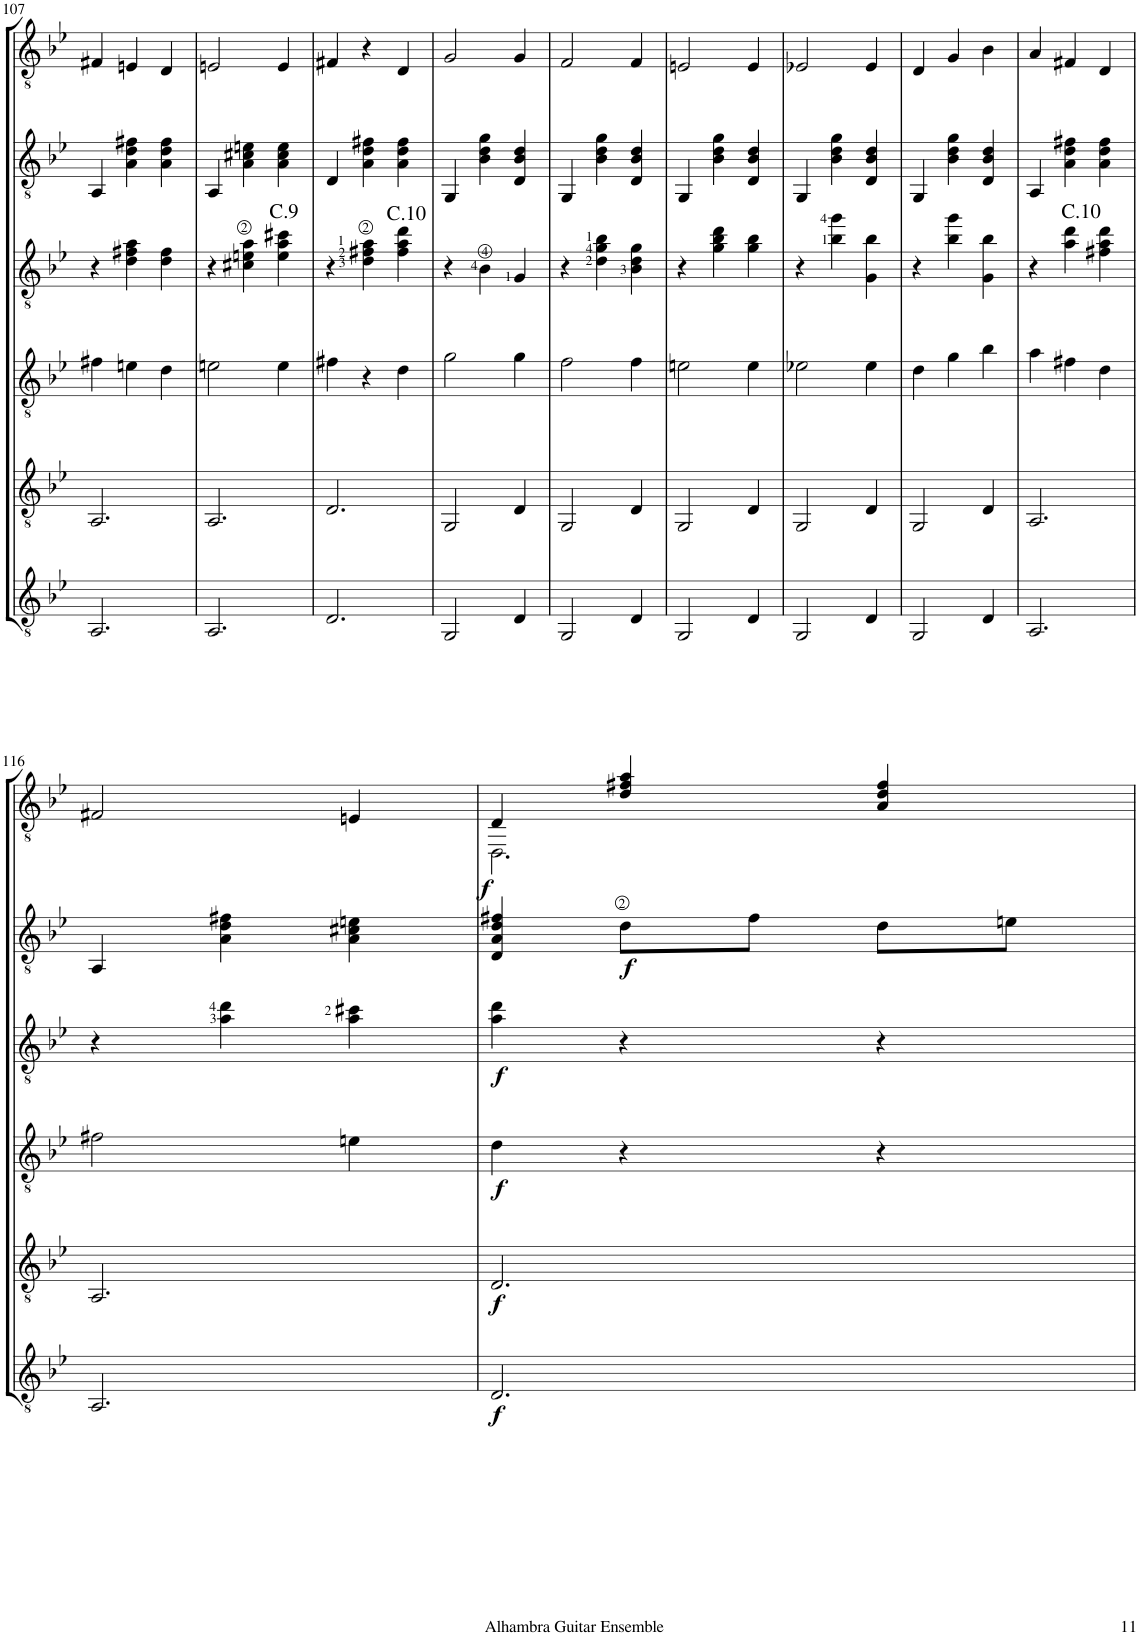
**kern	**dynam	**kern	**dynam	**kern	**dynam	**kern	**dynam	**kern	**dynam	**kern	**dynam
*part6	*part6	*part5	*part5	*part4	*part4	*part3	*part3	*part2	*part2	*part1	*part1
*staff6	*staff6	*staff5	*staff5	*staff4	*staff4	*staff3	*staff3	*staff2	*staff2	*staff1	*staff1
*I"C.G.	*	*I"Gtr.5	*	*I"Gtr.4	*	*I"Gtr.3	*	*I"Gtr.2	*	*I"Gtr.1	*
!!LO:PB:g=z
*clefGv2	*	*clefGv2	*	*clefGv2	*	*clefGv2	*	*clefGv2	*	*clefGv2	*
*k[b-e-]	*	*k[b-e-]	*	*k[b-e-]	*	*k[b-e-]	*	*k[b-e-]	*	*k[b-e-]	*
*M3/4	*	*M3/4	*	*M3/4	*	*M3/4	*	*M3/4	*	*M3/4	*
=107	=107	=107	=107	=107	=107	=107	=107	=107	=107	=107	=107
2.AA/	.	2.AA/	.	4f#X\	.	4r	.	4AA/	.	4F#X/	.
.	.	.	.	4en\	.	4d\ 4f#X\ 4a\	.	4A\ 4d\ 4f#X\	.	4En/	.
.	.	.	.	4d\	.	4d\ 4f#\	.	4A\ 4d\ 4f#\	.	4D/	.
=108	=108	=108	=108	=108	=108	=108	=108	=108	=108	=108	=108
2.AA/	.	2.AA/	.	2en\	.	4r	.	4AA/	.	2En/	.
.	.	.	.	.	.	4c#X\ 4en\ 4a\	.	4A\ 4c#X\ 4en\	.	.	.
!	!	!	!	!	!	!LO:TX:a:t=C.9	!	!	!	!	!
.	.	.	.	4e\	.	4e\ 4a\ 4cc#X\	.	4A\ 4c#\ 4e\	.	4E/	.
=109	=109	=109	=109	=109	=109	=109	=109	=109	=109	=109	=109
2.D/	.	2.D/	.	4f#X\	.	4r	.	4D/	.	4F#X/	.
.	.	.	.	4r	.	4d\ 4f#X\ 4a\	.	4A\ 4d\ 4f#X\	.	4r	.
!	!	!	!	!	!	!LO:TX:a:t=C.10	!	!	!	!	!
.	.	.	.	4d\	.	4f#\ 4a\ 4dd\	.	4A\ 4d\ 4f#\	.	4D/	.
=110	=110	=110	=110	=110	=110	=110	=110	=110	=110	=110	=110
2GG/	.	2GG/	.	2g\	.	4r	.	4GG/	.	2G/	.
.	.	.	.	.	.	4B-\	.	4B-\ 4d\ 4g\	.	.	.
4D/	.	4D/	.	4g\	.	4G/	.	4D/ 4B-/ 4d/	.	4G/	.
=111	=111	=111	=111	=111	=111	=111	=111	=111	=111	=111	=111
2GG/	.	2GG/	.	2f\	.	4r	.	4GG/	.	2F/	.
.	.	.	.	.	.	4d\ 4g\ 4b-\	.	4B-\ 4d\ 4g\	.	.	.
4D/	.	4D/	.	4f\	.	4B-\ 4d\ 4g\	.	4D/ 4B-/ 4d/	.	4F/	.
=112	=112	=112	=112	=112	=112	=112	=112	=112	=112	=112	=112
2GG/	.	2GG/	.	2en\	.	4r	.	4GG/	.	2En/	.
.	.	.	.	.	.	4g\ 4b-\ 4dd\	.	4B-\ 4d\ 4g\	.	.	.
4D/	.	4D/	.	4e\	.	4g\ 4b-\	.	4D/ 4B-/ 4d/	.	4E/	.
=113	=113	=113	=113	=113	=113	=113	=113	=113	=113	=113	=113
2GG/	.	2GG/	.	2e-X\	.	4r	.	4GG/	.	2E-X/	.
.	.	.	.	.	.	4b-\ 4gg\	.	4B-\ 4d\ 4g\	.	.	.
4D/	.	4D/	.	4e-\	.	4G\ 4b-\	.	4D/ 4B-/ 4d/	.	4E-/	.
=114	=114	=114	=114	=114	=114	=114	=114	=114	=114	=114	=114
2GG/	.	2GG/	.	4d\	.	4r	.	4GG/	.	4D/	.
.	.	.	.	4g\	.	4b-\ 4gg\	.	4B-\ 4d\ 4g\	.	4G/	.
4D/	.	4D/	.	4b-\	.	4G\ 4b-\	.	4D/ 4B-/ 4d/	.	4B-\	.
=115	=115	=115	=115	=115	=115	=115	=115	=115	=115	=115	=115
2.AA/	.	2.AA/	.	4a\	.	4r	.	4AA/	.	4A/	.
!	!	!	!	!	!	!LO:TX:a:t=C.10	!	!	!	!	!
.	.	.	.	4f#X\	.	4a\ 4dd\	.	4A\ 4d\ 4f#X\	.	4F#X/	.
.	.	.	.	4d\	.	4f#X\ 4a\ 4dd\	.	4A\ 4d\ 4f#\	.	4D/	.
!!LO:LB:g=z
=116	=116	=116	=116	=116	=116	=116	=116	=116	=116	=116	=116
2.AA/	.	2.AA/	.	2f#X\	.	4r	.	4AA/	.	2F#X/	.
.	.	.	.	.	.	4a\ 4dd\	.	4A\ 4d\ 4f#X\	.	.	.
.	.	.	.	4en\	.	4a\ 4cc#X\	.	4A\ 4c#X\ 4en\	.	4En/	.
=117	=117	=117	=117	=117	=117	=117	=117	=117	=117	=117	=117
*	*	*	*	*	*	*	*	*	*	*^	*
!	!LO:DY:b	!	!LO:DY:b	!	!LO:DY:b	!	!LO:DY:b	!	!	!	!	!LO:DY:b
2.D/	f	2.D/	f	4d\	f	4a\ 4dd\	f	4D/ 4A/ 4d/ 4f#X/	.	4D/	2.DD\	f
!	!	!	!	!	!	!	!	!	!LO:DY:b	!	!	!
.	.	.	.	4r	.	4r	.	8d\L	f	4d/ 4f#X/ 4a/	.	.
.	.	.	.	.	.	.	.	8f#\J	.	.	.	.
.	.	.	.	4r	.	4r	.	8d\L	.	4A/ 4d/ 4f#/	.	.
.	.	.	.	.	.	.	.	8en\J	.	.	.	.
*	*	*	*	*	*	*	*	*	*	*v	*v	*
=	=	=	=	=	=	=	=	=	=	=	=
*-	*-	*-	*-	*-	*-	*-	*-	*-	*-	*-	*-
